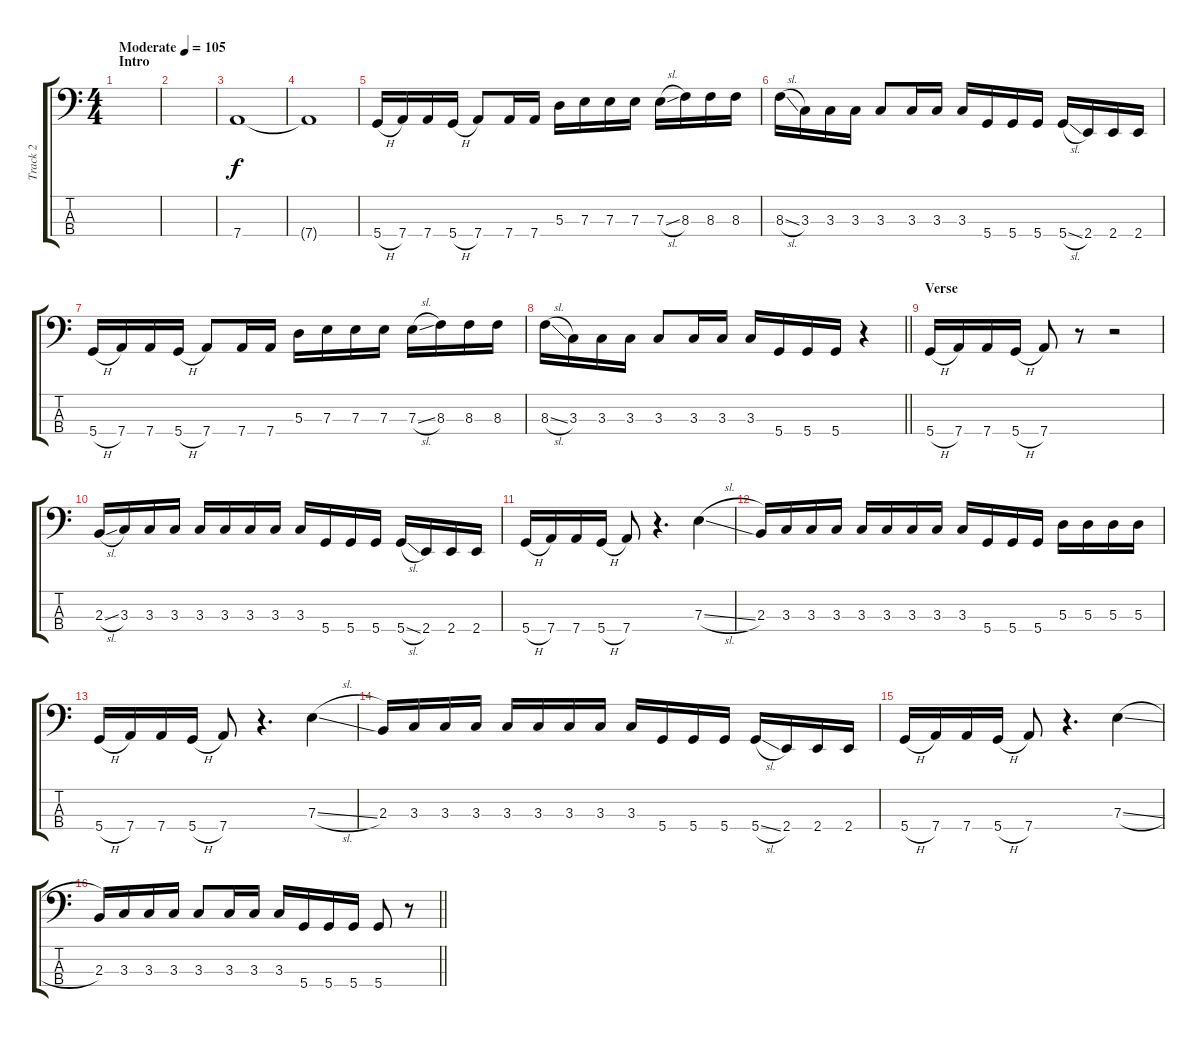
\track ("Track 2" "Track 2") {instrument electricbassfinger}
\staff {score tabs}
\tuning (G2 D2 A1 D1) {hide}
\ts (4 4)
\section ("" "Intro")
\tempo (105 "Moderate")
\clef f4
\ks c
|
|
7.4.1 |
7.4{t}.1 |
5.4{h}.16 7.4.16 7.4.16 5.4{h}.16 7.4.8 7.4.16 7.4.16 5.3.16 7.3.16 7.3.16 7.3.16 7.3{sl}.16 8.3.16 8.3.16 8.3.16 |
8.3{sl}.16 3.3.16 3.3.16 3.3.16 3.3.8 3.3.16 3.3.16 3.3.16 5.4.16 5.4.16 5.4.16 5.4{sl}.16 2.4.16 2.4.16 2.4.16 |
5.4{h}.16 7.4.16 7.4.16 5.4{h}.16 7.4.8 7.4.16 7.4.16 5.3.16 7.3.16 7.3.16 7.3.16 7.3{sl}.16 8.3.16 8.3.16 8.3.16 |
\barLineRight lightlight
8.3{sl}.16 3.3.16 3.3.16 3.3.16 3.3.8 3.3.16 3.3.16 3.3.16 5.4.16 5.4.16 5.4.16 r.4 |
\section ("" "Verse")
5.4{h}.16 7.4.16 7.4.16 5.4{h}.16 7.4.8 r.8 r.2 |
2.3{sl}.16 3.3.16 3.3.16 3.3.16 3.3.16 3.3.16 3.3.16 3.3.16 3.3.16 5.4.16 5.4.16 5.4.16 5.4{sl}.16 2.4.16 2.4.16 2.4.16 |
5.4{h}.16 7.4.16 7.4.16 5.4{h}.16 7.4.8 r.4{d} 7.3{sl}.4 |
2.3.16 3.3.16 3.3.16 3.3.16 3.3.16 3.3.16 3.3.16 3.3.16 3.3.16 5.4.16 5.4.16 5.4.16 5.3.16 5.3.16 5.3.16 5.3.16 |
5.4{h}.16 7.4.16 7.4.16 5.4{h}.16 7.4.8 r.4{d} 7.3{sl}.4 |
2.3.16 3.3.16 3.3.16 3.3.16 3.3.16 3.3.16 3.3.16 3.3.16 3.3.16 5.4.16 5.4.16 5.4.16 5.4{sl}.16 2.4.16 2.4.16 2.4.16 |
5.4{h}.16 7.4.16 7.4.16 5.4{h}.16 7.4.8 r.4{d} 7.3{sl}.4 |
\barLineRight lightlight
2.3.16 3.3.16 3.3.16 3.3.16 3.3.8 3.3.16 3.3.16 3.3.16 5.4.16 5.4.16 5.4.16 5.4.8 r.8
